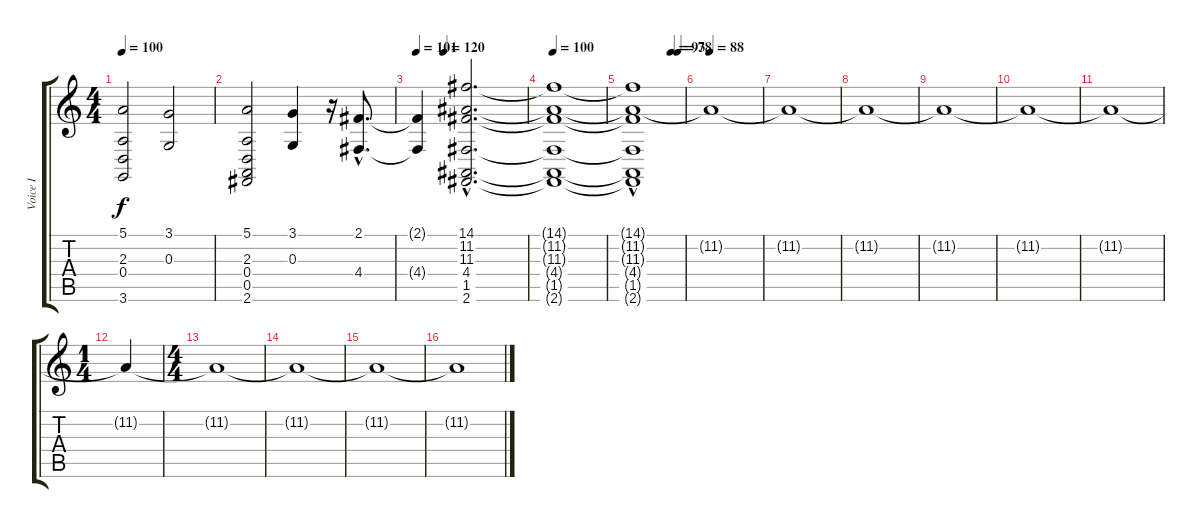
\track ("Voice I" "Voice I") {instrument choiraahs}
\staff {score tabs}
\tuning (E4 B3 G3 D3 A2 E2) {hide}
\ts (4 4)
\tempo 100
\clef g2
\ks c
(5.1 2.3 0.4 3.6).2{dy f} (3.1 0.3).2 |
(5.1 2.3 0.4 0.5 2.6).2 (3.1 0.3).4 r.16 (2.1{hac} 4.4{hac}).8{d} |
\tempo 101
\tempo (120 0.25)
(2.1{t} 4.4{t}).4 (14.1{hac} 11.2{hac} 11.3{hac} 4.4{hac} 1.5{hac} 2.6{hac}).2{d} |
\tempo 100
(14.1{t} 11.2{t} 11.3{t} 4.4{t} 1.5{t} 2.6{t}).1 |
\tempo (93 0.75)
\tempo (78 0.875)
(14.1{hac t} 11.2{t} 11.3{hac t} 4.4{hac t} 1.5{hac t} 2.6{hac t}).1 |
\tempo 88
11.2{t}.1 |
11.2{t}.1 |
11.2{t}.1 |
11.2{t}.1 |
11.2{t}.1 |
11.2{t}.1 |
\ts (1 4)
11.2{t}.4 |
\ts (4 4)
11.2{t}.1 |
11.2{t}.1 |
11.2{t}.1 |
11.2{t}.1
